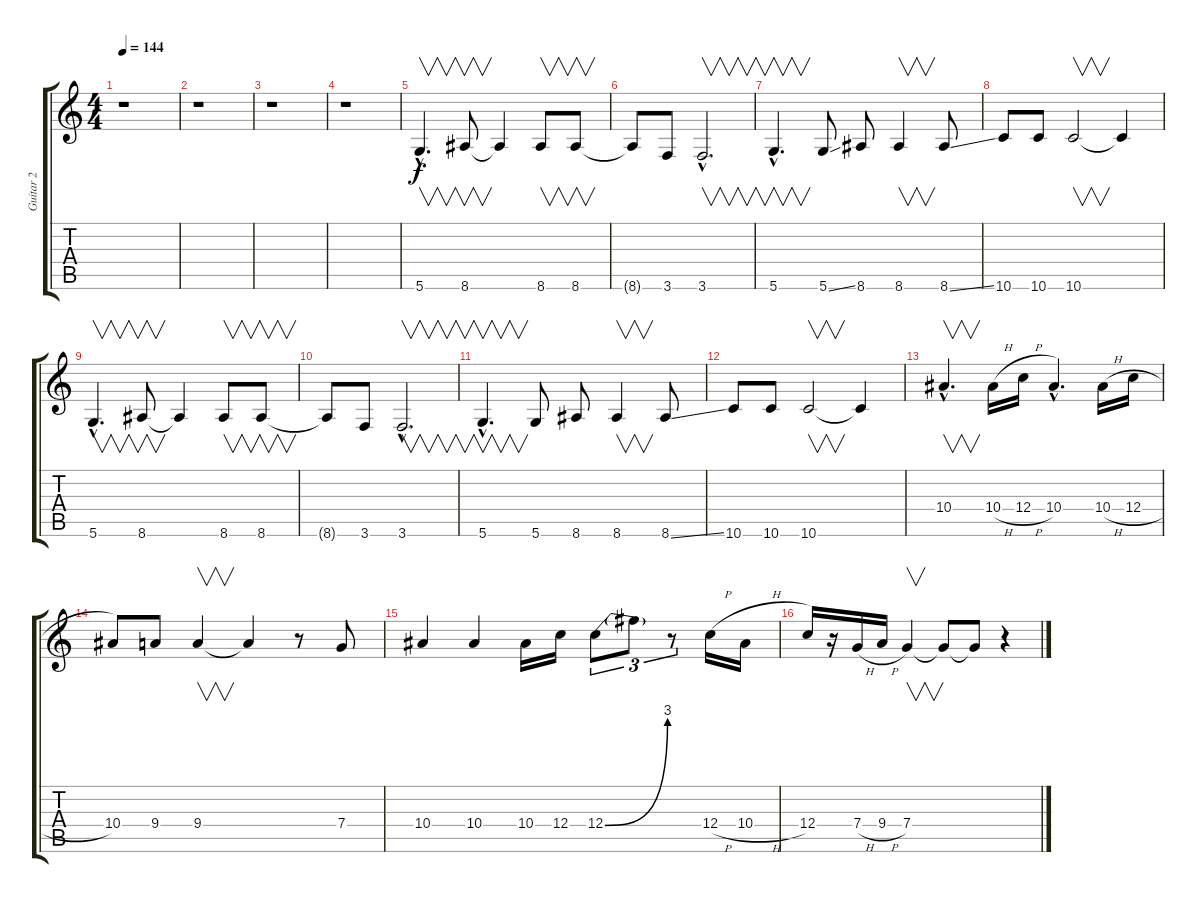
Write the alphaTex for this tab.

\track ("Guitar 2" "Guitar 2") {instrument distortionguitar}
\staff {score tabs}
\tuning (D4 A3 F3 C3 G2 D2) {hide}
\ts (4 4)
\tempo 144
\clef g2
\ks c
r.1{dy f} |
r.1 |
r.1 |
r.1 |
5.6{hac}.4{v d} 8.6.8{v} 8.6{t}.4 8.6.8{v} 8.6.8{v} |
8.6{t}.8 3.6.8 3.6{hac}.2{v d} |
5.6{hac}.4{v d} 5.6{ss}.8 8.6.8 8.6.4{v} 8.6{ss}.8 |
10.6.8 10.6.8 10.6.2{v} 10.6{t}.4 |
5.6{hac}.4{v d} 8.6.8{v} 8.6{t}.4 8.6.8{v} 8.6.8{v} |
8.6{t}.8 3.6.8 3.6{hac}.2{v d} |
5.6{hac}.4{v d} 5.6.8 8.6.8 8.6.4{v} 8.6{ss}.8 |
10.6.8 10.6.8 10.6.2{v} 10.6{t}.4 |
10.4{hac}.4{v d} 10.4{h}.16 12.4{h}.16 10.4{hac}.4{d} 10.4{h}.16 12.4{h}.16 |
10.4.8 9.4.8 9.4.4{v} 9.4{t}.4 r.8 7.4.8 |
10.4.4 10.4.4 10.4.16 12.4.16 12.4{be (bend 0 0 60 12)}.8{tu (3 2)} 12.4{t}.8{tu (3 2)} r.8{tu (3 2)} 12.4{h}.16 10.4{h}.16 |
12.4.16 r.16 7.4{h}.16 9.4{h}.16 7.4.4{v} 7.4{t}.8 7.4{t}.8 r.4
